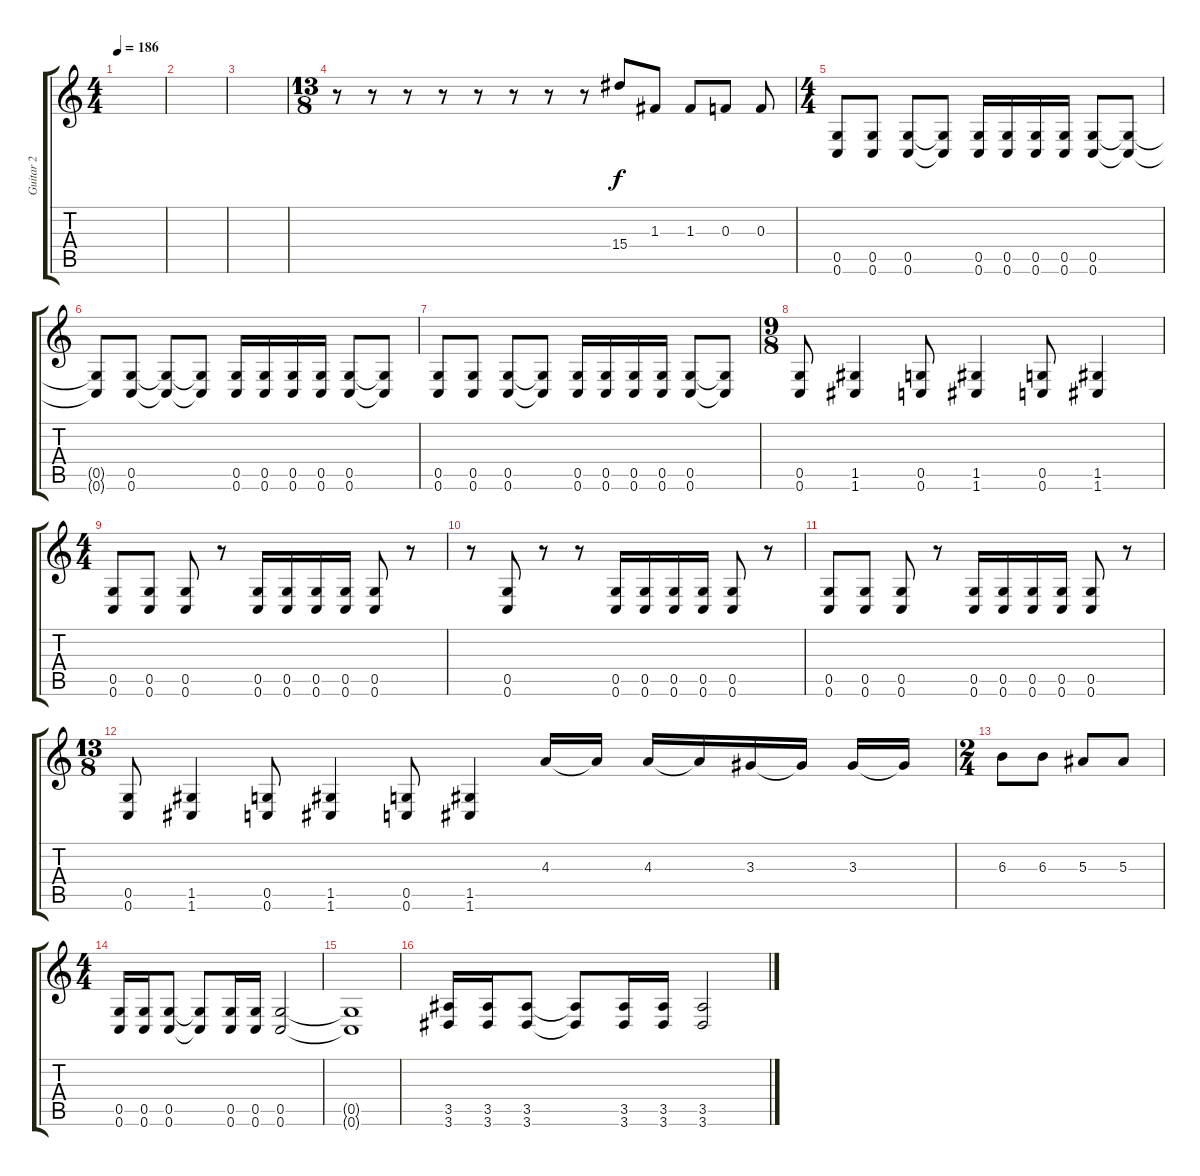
\track ("Guitar 2" "Guitar 2") {instrument distortionguitar}
\staff {score tabs}
\tuning (D4 A3 F3 C3 G2 C2) {hide}
\ts (4 4)
\tempo 186
\clef g2
\ks c
|
|
|
\ts (13 8)
r.8 r.8 r.8 r.8 r.8 r.8 r.8 r.8 15.4.8 1.3.8 1.3.8 0.3.8 0.3.8 |
\ts (4 4)
(0.5 0.6).8 (0.5 0.6).8 (0.5 0.6).8 (0.5{t} 0.6{t}).8 (0.5 0.6).16 (0.5 0.6).16 (0.5 0.6).16 (0.5 0.6).16 (0.5 0.6).8 (0.5{t} 0.6{t}).8 |
(0.5{t} 0.6{t}).8 (0.5 0.6).8 (0.5{t} 0.6{t}).8 (0.5{t} 0.6{t}).8 (0.5 0.6).16 (0.5 0.6).16 (0.5 0.6).16 (0.5 0.6).16 (0.5 0.6).8 (0.5{t} 0.6{t}).8 |
(0.5 0.6).8 (0.5 0.6).8 (0.5 0.6).8 (0.5{t} 0.6{t}).8 (0.5 0.6).16 (0.5 0.6).16 (0.5 0.6).16 (0.5 0.6).16 (0.5 0.6).8 (0.5{t} 0.6{t}).8 |
\ts (9 8)
(0.5 0.6).8 (1.5 1.6).4 (0.5 0.6).8 (1.5 1.6).4 (0.5 0.6).8 (1.5 1.6).4 |
\ts (4 4)
(0.5 0.6).8 (0.5 0.6).8 (0.5 0.6).8 r.8 (0.5 0.6).16 (0.5 0.6).16 (0.5 0.6).16 (0.5 0.6).16 (0.5 0.6).8 r.8 |
r.8 (0.5 0.6).8 r.8 r.8 (0.5 0.6).16 (0.5 0.6).16 (0.5 0.6).16 (0.5 0.6).16 (0.5 0.6).8 r.8 |
(0.5 0.6).8 (0.5 0.6).8 (0.5 0.6).8 r.8 (0.5 0.6).16 (0.5 0.6).16 (0.5 0.6).16 (0.5 0.6).16 (0.5 0.6).8 r.8 |
\ts (13 8)
(0.5 0.6).8 (1.5 1.6).4 (0.5 0.6).8 (1.5 1.6).4 (0.5 0.6).8 (1.5 1.6).4 4.3.16 4.3{t}.16 4.3.16 4.3{t}.16 3.3.16 3.3{t}.16 3.3.16 3.3{t}.16 |
\ts (2 4)
6.3.8 6.3.8 5.3.8 5.3.8 |
\ts (4 4)
(0.5 0.6).16 (0.5 0.6).16 (0.5 0.6).8 (0.5{t} 0.6{t}).8 (0.5 0.6).16 (0.5 0.6).16 (0.5 0.6).2 |
(0.5{t} 0.6{t}).1 |
(3.5 3.6).16 (3.5 3.6).16 (3.5 3.6).8 (3.5{t} 3.6{t}).8 (3.5 3.6).16 (3.5 3.6).16 (3.5 3.6).2
